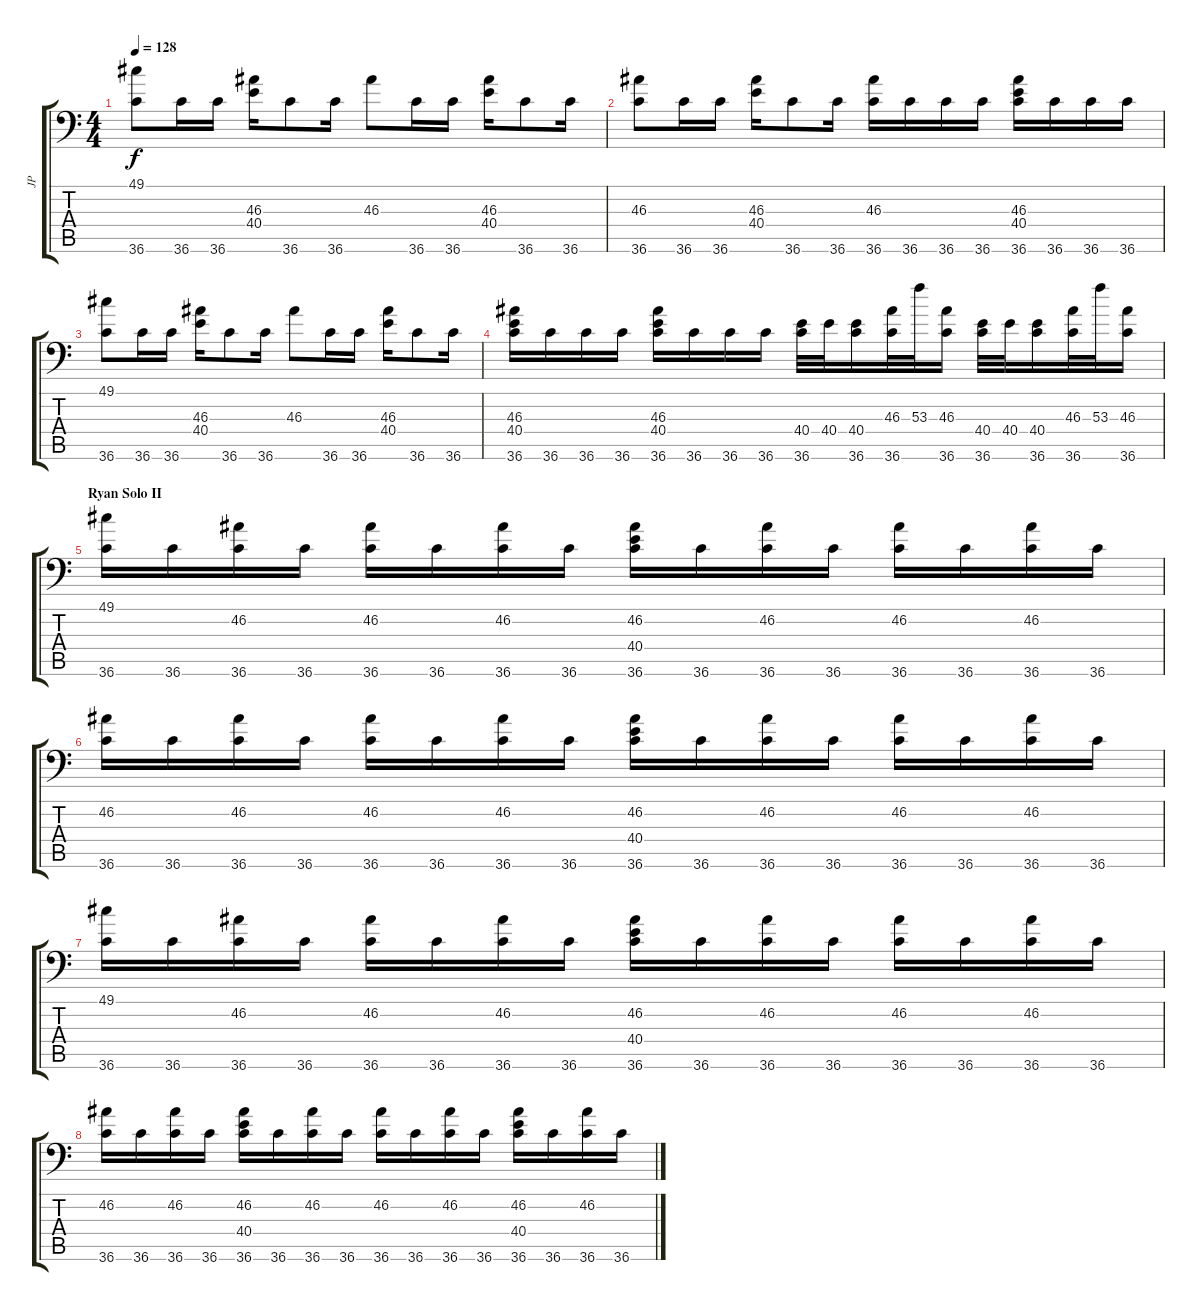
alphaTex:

\track ("JP" "JP") {instrument acousticgrandpiano}
\staff {score tabs}
\tuning (C-1 C-1 C-1 C-1 C-1 C-1) {hide}
\ts (4 4)
\tempo 128
\clef f4
\ks c
(49.1 36.6).8{dy f} 36.6.16 36.6.16 (46.3 40.4).16 36.6.8 36.6.16 46.3.8 36.6.16 36.6.16 (46.3 40.4).16 36.6.8 36.6.16 |
(46.3 36.6).8 36.6.16 36.6.16 (46.3 40.4).16 36.6.8 36.6.16 (46.3 36.6).16 36.6.16 36.6.16 36.6.16 (46.3 40.4 36.6).16 36.6.16 36.6.16 36.6.16 |
(49.1 36.6).8 36.6.16 36.6.16 (46.3 40.4).16 36.6.8 36.6.16 46.3.8 36.6.16 36.6.16 (46.3 40.4).16 36.6.8 36.6.16 |
(46.3 40.4 36.6).16 36.6.16 36.6.16 36.6.16 (46.3 40.4 36.6).16 36.6.16 36.6.16 36.6.16 (40.4 36.6).32 40.4.32 (40.4 36.6).16 (46.3 36.6).32 53.3.32 (46.3 36.6).16 (40.4 36.6).32 40.4.32 (40.4 36.6).16 (46.3 36.6).32 53.3.32 (46.3 36.6).16 |
\section ("" "Ryan Solo II")
(49.1 36.6).16 36.6.16 (46.2 36.6).16 36.6.16 (46.2 36.6).16 36.6.16 (46.2 36.6).16 36.6.16 (46.2 40.4 36.6).16 36.6.16 (46.2 36.6).16 36.6.16 (46.2 36.6).16 36.6.16 (46.2 36.6).16 36.6.16 |
(46.2 36.6).16 36.6.16 (46.2 36.6).16 36.6.16 (46.2 36.6).16 36.6.16 (46.2 36.6).16 36.6.16 (46.2 40.4 36.6).16 36.6.16 (46.2 36.6).16 36.6.16 (46.2 36.6).16 36.6.16 (46.2 36.6).16 36.6.16 |
(49.1 36.6).16 36.6.16 (46.2 36.6).16 36.6.16 (46.2 36.6).16 36.6.16 (46.2 36.6).16 36.6.16 (46.2 40.4 36.6).16 36.6.16 (46.2 36.6).16 36.6.16 (46.2 36.6).16 36.6.16 (46.2 36.6).16 36.6.16 |
(46.2 36.6).16 36.6.16 (46.2 36.6).16 36.6.16 (46.2 40.4 36.6).16 36.6.16 (46.2 36.6).16 36.6.16 (46.2 36.6).16 36.6.16 (46.2 36.6).16 36.6.16 (46.2 40.4 36.6).16 36.6.16 (46.2 36.6).16 36.6.16
